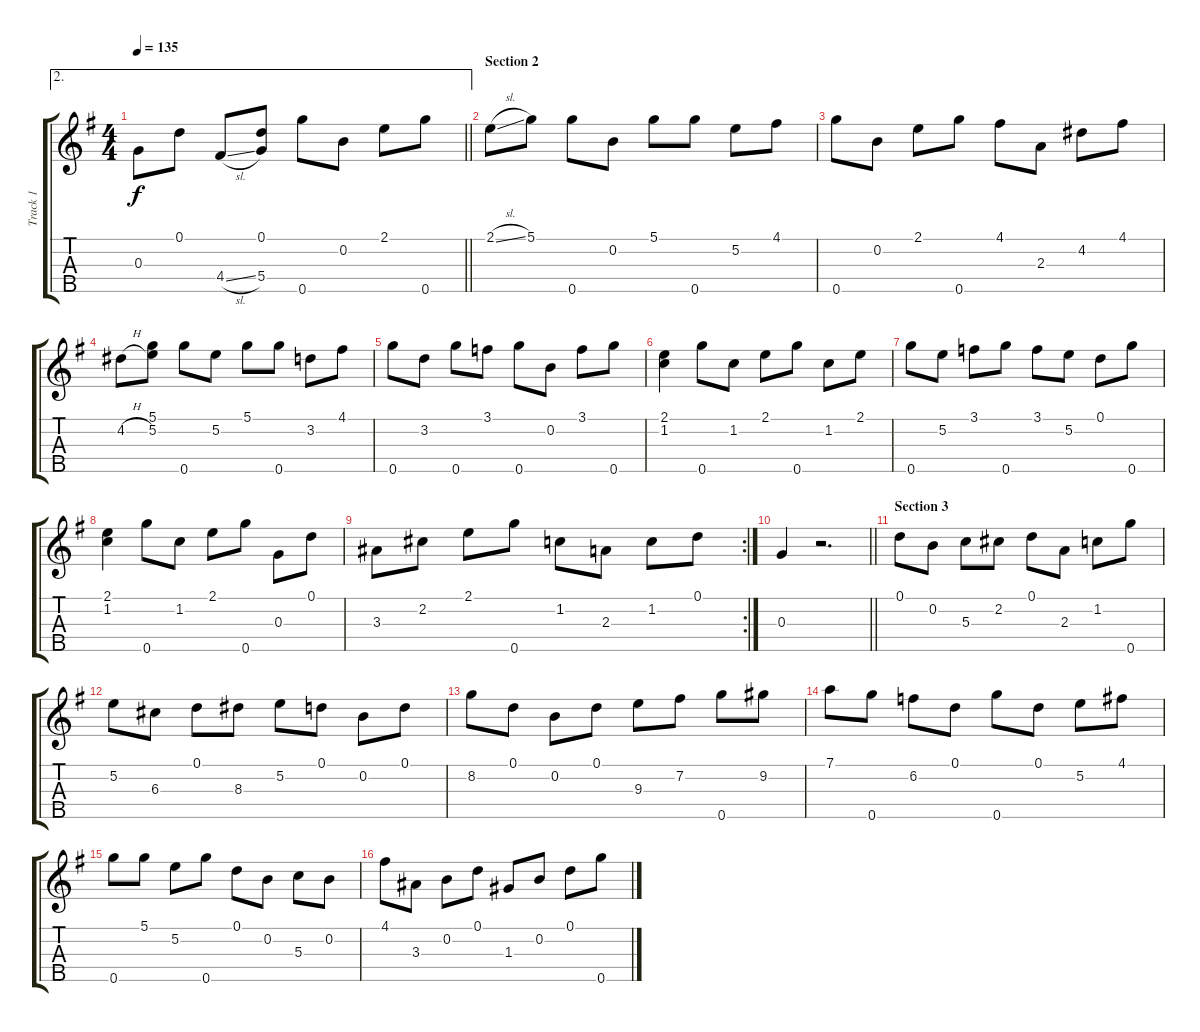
\track ("Track 1" "Track 1") {instrument banjo}
\staff {score tabs}
\tuning (D4 B3 G3 D3 G4) {hide}
\displaytranspose 12
\ae 2
\ts (4 4)
\tempo 135
\clef g2
\barLineRight lightlight
\ks g
0.3.8{dy f} 0.1.8 4.4{sl}.8 (0.1 5.4).8 0.5.8 0.2.8 2.1.8 0.5.8 |
\section ("" "Section 2")
2.1{sl}.8 5.1.8 0.5.8 0.2.8 5.1.8 0.5.8 5.2.8 4.1.8 |
0.5.8 0.2.8 2.1.8 0.5.8 4.1.8 2.3.8 4.2.8 4.1.8 |
4.2{h}.8 (5.1 5.2).8 0.5.8 5.2.8 5.1.8 0.5.8 3.2.8 4.1.8 |
0.5.8 3.2.8 0.5.8 3.1.8 0.5.8 0.2.8 3.1.8 0.5.8 |
(2.1 1.2).4 0.5.8 1.2.8 2.1.8 0.5.8 1.2.8 2.1.8 |
0.5.8 5.2.8 3.1.8 0.5.8 3.1.8 5.2.8 0.1.8 0.5.8 |
(2.1 1.2).4 0.5.8 1.2.8 2.1.8 0.5.8 0.3.8 0.1.8 |
\rc 2
3.3.8 2.2.8 2.1.8 0.5.8 1.2.8 2.3.8 1.2.8 0.1.8 |
\barLineRight lightlight
0.3.4 r.2{d} |
\section ("" "Section 3")
0.1.8 0.2.8 5.3.8 2.2.8 0.1.8 2.3.8 1.2.8 0.5.8 |
5.2.8 6.3.8 0.1.8 8.3.8 5.2.8 0.1.8 0.2.8 0.1.8 |
8.2.8 0.1.8 0.2.8 0.1.8 9.3.8 7.2.8 0.5.8 9.2.8 |
7.1.8 0.5.8 6.2.8 0.1.8 0.5.8 0.1.8 5.2.8 4.1.8 |
0.5.8 5.1.8 5.2.8 0.5.8 0.1.8 0.2.8 5.3.8 0.2.8 |
4.1.8 3.3.8 0.2.8 0.1.8 1.3.8 0.2.8 0.1.8 0.5.8
